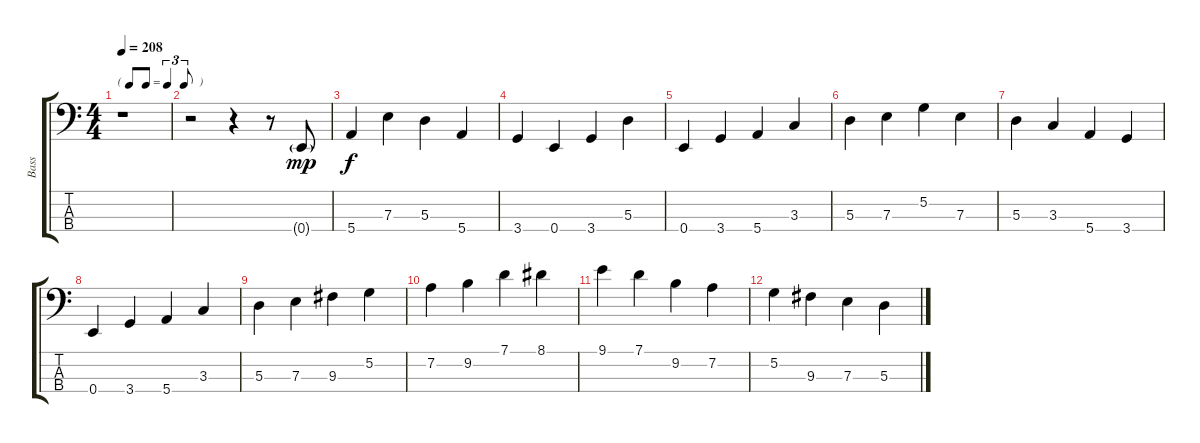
\track ("Bass" "Bass") {instrument electricbassfinger}
\staff {score tabs}
\tuning (G2 D2 A1 E1) {hide}
\ts (4 4)
\tf triplet8th
\tempo 208
\clef f4
\ks c
r.1{dy f} |
r.2 r.4 r.8 0.4{g}.8{dy mp} |
5.4.4{dy f} 7.3.4 5.3.4 5.4.4 |
3.4.4 0.4.4 3.4.4 5.3.4 |
0.4.4 3.4.4 5.4.4 3.3.4 |
5.3.4 7.3.4 5.2.4 7.3.4 |
5.3.4 3.3.4 5.4.4 3.4.4 |
0.4.4 3.4.4 5.4.4 3.3.4 |
5.3.4 7.3.4 9.3.4 5.2.4 |
7.2.4 9.2.4 7.1.4 8.1.4 |
9.1.4 7.1.4 9.2.4 7.2.4 |
5.2.4 9.3.4 7.3.4 5.3.4
